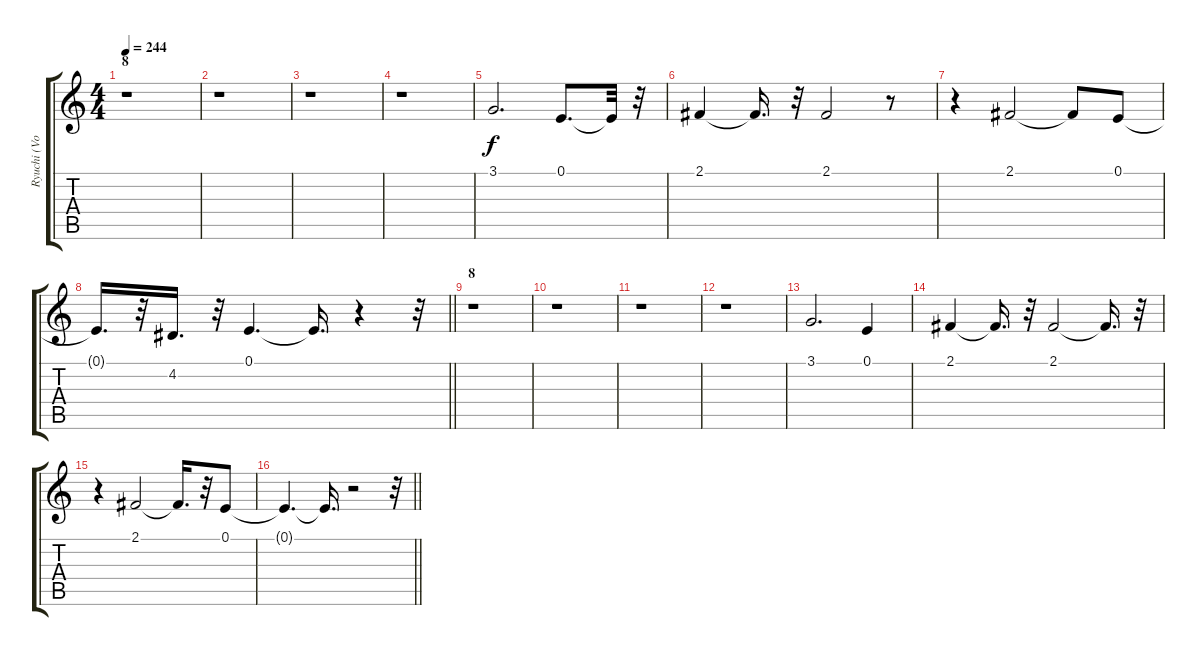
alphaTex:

\track ("Ryuchi (Voice)" "Ryuchi (Vo") {instrument pad1newage}
\staff {score tabs}
\tuning (E4 B3 G3 D3 A2 E2) {hide}
\ts (4 4)
\section ("" "8")
\tempo 244
\clef g2
\ks c
r.1{dy f} |
r.1 |
r.1 |
r.1 |
3.1.2{d} 0.1.8{d} 0.1{t}.32 r.32 |
2.1.4 2.1{t}.16{d} r.32 2.1.2 r.8 |
r.4 2.1.2 2.1{t}.8 0.1.8 |
\barLineRight lightlight
0.1{t}.16{d} r.32 4.2.16{d} r.32 0.1.4{d} 0.1{t}.16{d} r.4 r.32 |
\section ("" "8")
r.1 |
r.1 |
r.1 |
r.1 |
3.1.2{d} 0.1.4 |
2.1.4 2.1{t}.16{d} r.32 2.1.2 2.1{t}.16{d} r.32 |
r.4 2.1.2 2.1{t}.16{d} r.32 0.1.8 |
\barLineRight lightlight
0.1{t}.4{d} 0.1{t}.16{d} r.2 r.32
